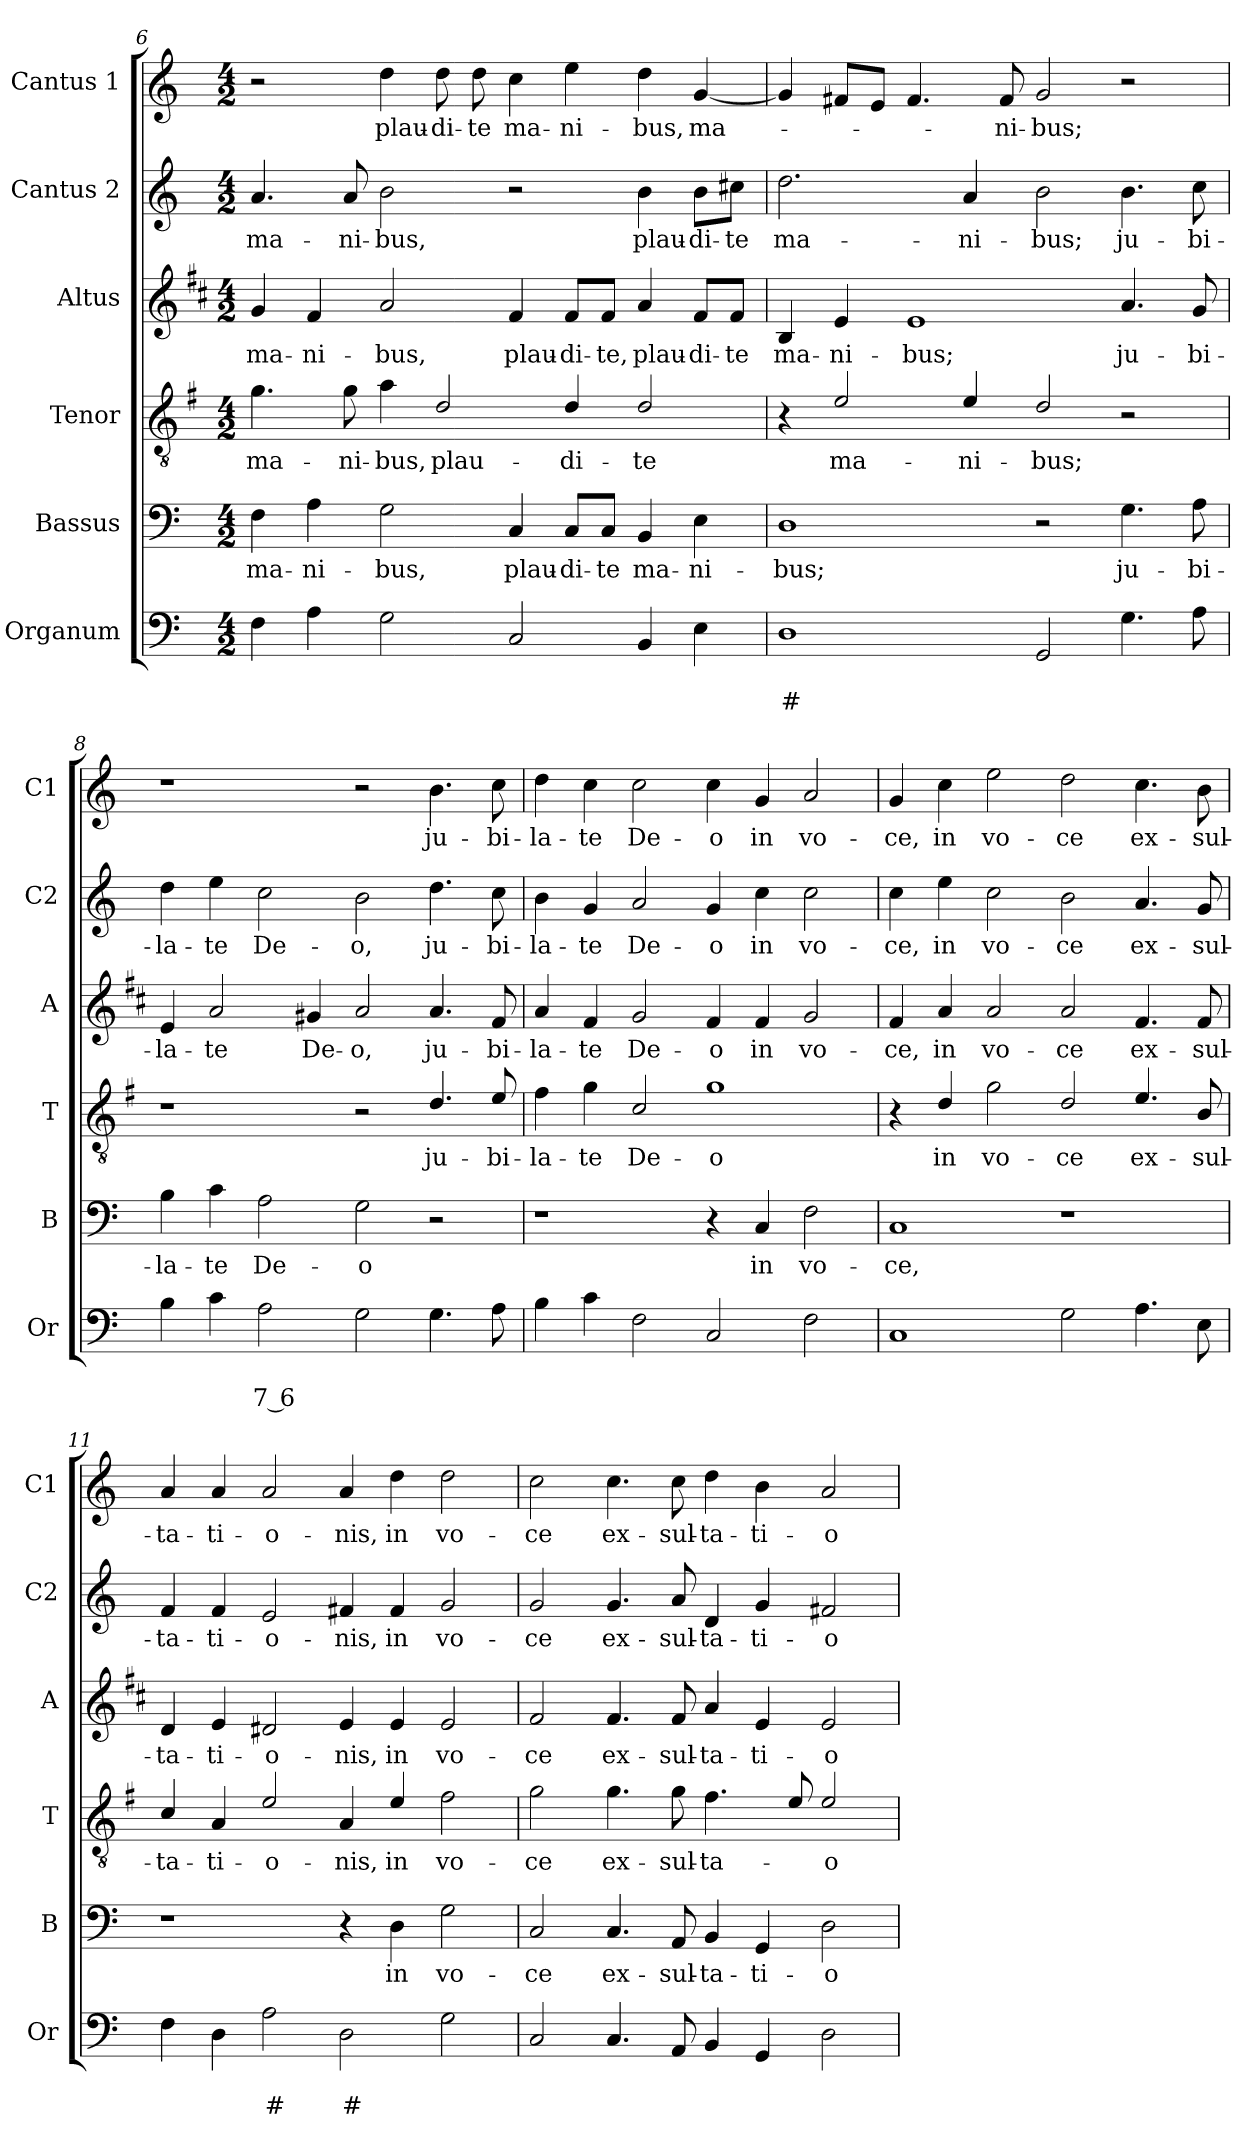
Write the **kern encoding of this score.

**kern	**text	**text	**kern	**text	**kern	**text	**kern	**text	**kern	**text	**kern	**text
*part6	*part6	*part6	*part5	*part5	*part4	*part4	*part3	*part3	*part2	*part2	*part1	*part1
*staff6	*staff6	*staff6	*staff5	*staff5	*staff4	*staff4	*staff3	*staff3	*staff2	*staff2	*staff1	*staff1
*I"Organum	*	*	*I"Bassus	*	*I"Tenor	*	*I"Altus	*	*I"Cantus 2	*	*I"Cantus 1	*
*I'Or	*	*	*I'B	*	*I'T	*	*I'A	*	*I'C2	*	*I'C1	*
*clefF4	*	*	*clefF4	*	*clefGv2	*	*clefG2	*	*clefG2	*	*clefG2	*
*	*	*	*	*	*ITrd4c7	*	*ITrd1c2	*	*	*	*	*
*k[]	*	*	*k[]	*	*k[]	*	*k[]	*	*k[]	*	*k[]	*
*C:	*	*	*C:	*	*C:	*	*C:	*	*C:	*	*C:	*
*M4/2	*	*	*M4/2	*	*M4/2	*	*M4/2	*	*M4/2	*	*M4/2	*
=6	=6	=6	=6	=6	=6	=6	=6	=6	=6	=6	=6	=6
!	!	!	!	!LO:LY:b	!	!LO:LY:b	!	!LO:LY:b	!	!LO:LY:b	!	!
4F\	.	.	4F\	ma-	4.c\	ma-	4f/	ma-	4.a/	ma-	2r	.
!	!	!	!	!LO:LY:b	!	!	!	!LO:LY:b	!	!	!	!
4A\	.	.	4A\	-ni-	.	.	4e/	-ni-	.	.	.	.
!	!	!	!	!	!	!LO:LY:b	!	!	!	!LO:LY:b	!	!
.	.	.	.	.	8c\	-ni-	.	.	8a/	-ni-	.	.
!	!	!	!	!LO:LY:b	!	!LO:LY:b	!	!LO:LY:b	!	!LO:LY:b	!	!LO:LY:b
2G\	.	.	2G\	-bus,	4d\	-bus,	2g/	-bus,	2b\	-bus,	4dd\	plau-
!	!	!	!	!	!	!LO:LY:b	!	!	!	!	!	!LO:LY:b
.	.	.	.	.	2G/	plau-	.	.	.	.	8dd\	-di-
!	!	!	!	!	!	!	!	!	!	!	!	!LO:LY:b
.	.	.	.	.	.	.	.	.	.	.	8dd\	-te
!	!	!	!	!LO:LY:b	!	!	!	!LO:LY:b	!	!	!	!LO:LY:b
2C/	.	.	4C/	plau-	.	.	4e/	plau-	2r	.	4cc\	ma-
!	!	!	!	!LO:LY:b	!	!LO:LY:b	!	!LO:LY:b	!	!	!	!LO:LY:b
.	.	.	8C/L	-di-	4G/	-di-	8e/L	-di-	.	.	4ee\	-ni-
!	!	!	!	!LO:LY:b	!	!	!	!LO:LY:b	!	!	!	!
.	.	.	8C/J	-te	.	.	8e/J	-te,	.	.	.	.
!	!	!	!	!LO:LY:b	!	!LO:LY:b	!	!LO:LY:b	!	!LO:LY:b	!	!LO:LY:b
4BB/	.	.	4BB/	ma-	2G/	-te	4g/	plau-	4b\	plau-	4dd\	-bus,
!	!	!	!	!LO:LY:b	!	!	!	!LO:LY:b	!	!LO:LY:b	!	!LO:LY:b
4E\	.	.	4E\	-ni-	.	.	8e/L	-di-	8b\L	-di-	[4g/	ma-
!	!	!	!	!	!	!	!	!LO:LY:b	!	!LO:LY:b	!	!
.	.	.	.	.	.	.	8e/J	-te	8cc#X\J	-te	.	.
=7	=7	=7	=7	=7	=7	=7	=7	=7	=7	=7	=7	=7
!	!	!LO:LY:b	!	!LO:LY:b	!	!	!	!LO:LY:b	!	!LO:LY:b	!	!
1D	.	#	1D	-bus;	4r	.	4A/	ma-	2.dd\	ma-	4g/]	.
!	!	!	!	!	!	!LO:LY:b	!	!LO:LY:b	!	!	!	!
.	.	.	.	.	2A/	ma-	4d/	-ni-	.	.	8f#X/L	.
.	.	.	.	.	.	.	.	.	.	.	8e/J	.
!	!	!	!	!	!	!	!	!LO:LY:b	!	!	!	!
.	.	.	.	.	.	.	1d	-bus;	.	.	4.f#/	.
!	!	!	!	!	!	!LO:LY:b	!	!	!	!LO:LY:b	!	!
.	.	.	.	.	4A/	-ni-	.	.	4a/	-ni-	.	.
!	!	!	!	!	!	!	!	!	!	!	!	!LO:LY:b
.	.	.	.	.	.	.	.	.	.	.	8f#/	-ni-
!	!	!	!	!	!	!LO:LY:b	!	!	!	!LO:LY:b	!	!LO:LY:b
2GG/	.	.	2r	.	2G/	-bus;	.	.	2b\	-bus;	2g/	-bus;
!	!	!	!	!LO:LY:b	!	!	!	!LO:LY:b	!	!LO:LY:b	!	!
4.G\	.	.	4.G\	ju-	2r	.	4.g/	ju-	4.b\	ju-	2r	.
!	!	!	!	!LO:LY:b	!	!	!	!LO:LY:b	!	!LO:LY:b	!	!
8A\	.	.	8A\	-bi-	.	.	8f/	-bi-	8cc\	-bi-	.	.
!!LO:PB:g=z
=8	=8	=8	=8	=8	=8	=8	=8	=8	=8	=8	=8	=8
!	!	!	!	!LO:LY:b	!	!	!	!LO:LY:b	!	!LO:LY:b	!	!
4B\	.	.	4B\	-la-	1r	.	4d/	-la-	4dd\	-la-	1r	.
!	!	!	!	!LO:LY:b	!	!	!	!LO:LY:b	!	!LO:LY:b	!	!
4c\	.	.	4c\	-te	.	.	2g/	-te	4ee\	-te	.	.
!	!	!LO:LY:b	!	!LO:LY:b	!	!	!	!	!	!LO:LY:b	!	!
2A\	.	7 6	2A\	De-	.	.	.	.	2cc\	De-	.	.
!	!	!	!	!	!	!	!	!LO:LY:b	!	!	!	!
.	.	.	.	.	.	.	4f#X/	De-	.	.	.	.
!	!	!	!	!LO:LY:b	!	!	!	!LO:LY:b	!	!LO:LY:b	!	!
2G\	.	.	2G\	-o	2r	.	2g/	-o,	2b\	-o,	2r	.
!	!	!	!	!	!	!LO:LY:b	!	!LO:LY:b	!	!LO:LY:b	!	!LO:LY:b
4.G\	.	.	2r	.	4.G/	ju-	4.g/	ju-	4.dd\	ju-	4.b\	ju-
!	!	!	!	!	!	!LO:LY:b	!	!LO:LY:b	!	!LO:LY:b	!	!LO:LY:b
8A\	.	.	.	.	8A/	-bi-	8e/	-bi-	8cc\	-bi-	8cc\	-bi-
=9	=9	=9	=9	=9	=9	=9	=9	=9	=9	=9	=9	=9
!	!	!	!	!	!	!LO:LY:b	!	!LO:LY:b	!	!LO:LY:b	!	!LO:LY:b
4B\	.	.	1r	.	4B\	-la-	4g/	-la-	4b\	-la-	4dd\	-la-
!	!	!	!	!	!	!LO:LY:b	!	!LO:LY:b	!	!LO:LY:b	!	!LO:LY:b
4c\	.	.	.	.	4c\	-te	4e/	-te	4g/	-te	4cc\	-te
!	!	!	!	!	!	!LO:LY:b	!	!LO:LY:b	!	!LO:LY:b	!	!LO:LY:b
2F\	.	.	.	.	2F/	De-	2f/	De-	2a/	De-	2cc\	De-
!	!	!	!	!	!	!LO:LY:b	!	!LO:LY:b	!	!LO:LY:b	!	!LO:LY:b
2C/	.	.	4r	.	1c	-o	4e/	-o	4g/	-o	4cc\	-o
!	!	!	!	!LO:LY:b	!	!	!	!LO:LY:b	!	!LO:LY:b	!	!LO:LY:b
.	.	.	4C/	in	.	.	4e/	in	4cc\	in	4g/	in
!	!	!	!	!LO:LY:b	!	!	!	!LO:LY:b	!	!LO:LY:b	!	!LO:LY:b
2F\	.	.	2F\	vo-	.	.	2f/	vo-	2cc\	vo-	2a/	vo-
=10	=10	=10	=10	=10	=10	=10	=10	=10	=10	=10	=10	=10
!	!	!	!	!LO:LY:b	!	!	!	!LO:LY:b	!	!LO:LY:b	!	!LO:LY:b
1C	.	.	1C	-ce,	4r	.	4e/	-ce,	4cc\	-ce,	4g/	-ce,
!	!	!	!	!	!	!LO:LY:b	!	!LO:LY:b	!	!LO:LY:b	!	!LO:LY:b
.	.	.	.	.	4G/	in	4g/	in	4ee\	in	4cc\	in
!	!	!	!	!	!	!LO:LY:b	!	!LO:LY:b	!	!LO:LY:b	!	!LO:LY:b
.	.	.	.	.	2c\	vo-	2g/	vo-	2cc\	vo-	2ee\	vo-
!	!	!	!	!	!	!LO:LY:b	!	!LO:LY:b	!	!LO:LY:b	!	!LO:LY:b
2G\	.	.	1r	.	2G/	-ce	2g/	-ce	2b\	-ce	2dd\	-ce
!	!	!	!	!	!	!LO:LY:b	!	!LO:LY:b	!	!LO:LY:b	!	!LO:LY:b
4.A\	.	.	.	.	4.A/	ex-	4.e/	ex-	4.a/	ex-	4.cc\	ex-
!	!	!	!	!	!	!LO:LY:b	!	!LO:LY:b	!	!LO:LY:b	!	!LO:LY:b
8E\	.	.	.	.	8E/	-sul-	8e/	-sul-	8g/	-sul-	8b\	-sul-
=11	=11	=11	=11	=11	=11	=11	=11	=11	=11	=11	=11	=11
!	!	!	!	!	!	!LO:LY:b	!	!LO:LY:b	!	!LO:LY:b	!	!LO:LY:b
4F\	.	.	1r	.	4F/	-ta-	4c/	-ta-	4f/	-ta-	4a/	-ta-
!	!	!	!	!	!	!LO:LY:b	!	!LO:LY:b	!	!LO:LY:b	!	!LO:LY:b
4D\	.	.	.	.	4D/	-ti-	4d/	-ti-	4f/	-ti-	4a/	-ti-
!	!	!LO:LY:b	!	!	!	!LO:LY:b	!	!LO:LY:b	!	!LO:LY:b	!	!LO:LY:b
2A\	.	#	.	.	2A/	-o-	2c#X/	-o-	2e/	-o-	2a/	-o-
!	!	!LO:LY:b	!	!	!	!LO:LY:b	!	!LO:LY:b	!	!LO:LY:b	!	!LO:LY:b
2D\	.	#	4r	.	4D/	-nis,	4d/	-nis,	4f#X/	-nis,	4a/	-nis,
!	!	!	!	!LO:LY:b	!	!LO:LY:b	!	!LO:LY:b	!	!LO:LY:b	!	!LO:LY:b
.	.	.	4D\	in	4A/	in	4d/	in	4f#/	in	4dd\	in
!	!	!	!	!LO:LY:b	!	!LO:LY:b	!	!LO:LY:b	!	!LO:LY:b	!	!LO:LY:b
2G\	.	.	2G\	vo-	2B\	vo-	2d/	vo-	2g/	vo-	2dd\	vo-
!!LO:LB:g=z
=12	=12	=12	=12	=12	=12	=12	=12	=12	=12	=12	=12	=12
!	!	!	!	!LO:LY:b	!	!LO:LY:b	!	!LO:LY:b	!	!LO:LY:b	!	!LO:LY:b
2C/	.	.	2C/	-ce	2c\	-ce	2e/	-ce	2g/	-ce	2cc\	-ce
!	!	!	!	!LO:LY:b	!	!LO:LY:b	!	!LO:LY:b	!	!LO:LY:b	!	!LO:LY:b
4.C/	.	.	4.C/	ex-	4.c\	ex-	4.e/	ex-	4.g/	ex-	4.cc\	ex-
!	!	!	!	!LO:LY:b	!	!LO:LY:b	!	!LO:LY:b	!	!LO:LY:b	!	!LO:LY:b
8AA/	.	.	8AA/	-sul-	8c\	-sul-	8e/	-sul-	8a/	-sul-	8cc\	-sul-
!	!	!	!	!LO:LY:b	!	!LO:LY:b	!	!LO:LY:b	!	!LO:LY:b	!	!LO:LY:b
4BB/	.	.	4BB/	-ta-	4.B\	-ta-	4g/	-ta-	4d/	-ta-	4dd\	-ta-
!	!	!	!	!LO:LY:b	!	!	!	!LO:LY:b	!	!LO:LY:b	!	!LO:LY:b
4GG/	.	.	4GG/	-ti-	.	.	4d/	-ti-	4g/	-ti-	4b\	-ti-
.	.	.	.	.	8A/	.	.	.	.	.	.	.
!	!	!	!	!LO:LY:b	!	!LO:LY:b	!	!LO:LY:b	!	!LO:LY:b	!	!LO:LY:b
2D\	.	.	2D\	-o-	2A/	-o-	2d/	-o-	2f#X/	-o-	2a/	-o-
=	=	=	=	=	=	=	=	=	=	=	=	=
*-	*-	*-	*-	*-	*-	*-	*-	*-	*-	*-	*-	*-
